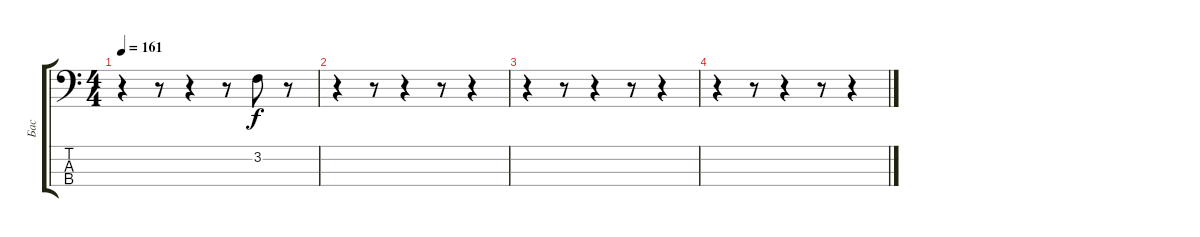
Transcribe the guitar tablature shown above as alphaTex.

\track ("Бас" "Бас") {instrument slapbass2}
\staff {score tabs}
\tuning (G2 D2 A1 E1) {hide}
\ts (4 4)
\tempo 161
\clef f4
\ks c
r.4{dy f} r.8 r.4 r.8 3.2.8 r.8 |
r.4 r.8 r.4 r.8 r.4 |
r.4 r.8 r.4 r.8 r.4 |
r.4 r.8 r.4 r.8 r.4
